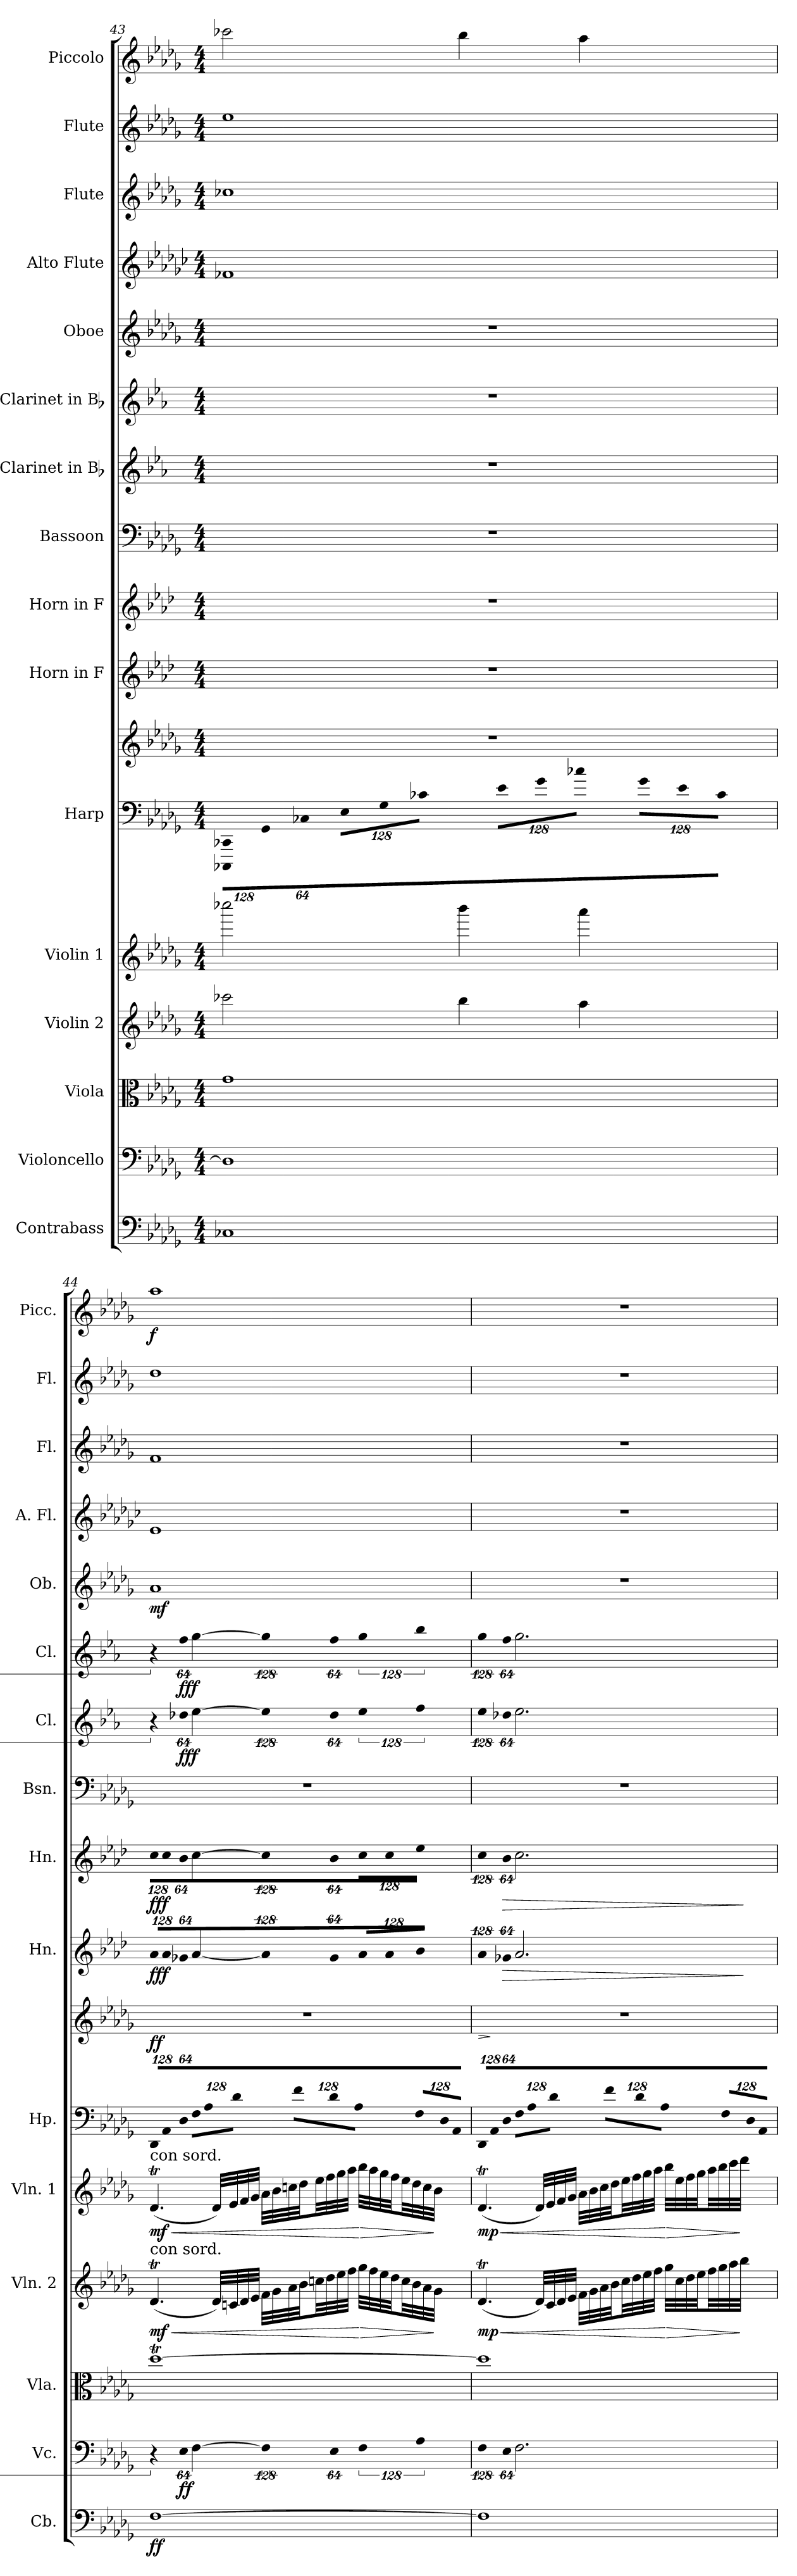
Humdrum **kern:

**kern	**dynam	**kern	**dynam	**kern	**kern	**dynam	**kern	**dynam	**kern	**kern	**dynam	**kern	**dynam	**kern	**dynam	**kern	**kern	**dynam	**kern	**dynam	**kern	**dynam	**kern	**kern	**kern	**kern	**dynam
*part16	*part16	*part15	*part15	*part14	*part13	*part13	*part12	*part12	*part11	*part11	*part11	*part10	*part10	*part9	*part9	*part8	*part7	*part7	*part6	*part6	*part5	*part5	*part4	*part3	*part2	*part1	*part1
*staff17	*staff17	*staff16	*staff16	*staff15	*staff14	*staff14	*staff13	*staff13	*staff12	*staff11	*staff11/12	*staff10	*staff10	*staff9	*staff9	*staff8	*staff7	*staff7	*staff6	*staff6	*staff5	*staff5	*staff4	*staff3	*staff2	*staff1	*staff1
*I"Contrabass	*	*I"Violoncello	*	*I"Viola	*I"Violin 2	*	*I"Violin 1	*	*I"Harp	*	*	*I"Horn in F	*	*I"Horn in F	*	*I"Bassoon	*I"Clarinet in Bb	*	*I"Clarinet in Bb	*	*I"Oboe	*	*I"Alto Flute	*I"Flute	*I"Flute	*I"Piccolo	*
*I'Cb.	*	*I'Vc.	*	*I'Vla.	*I'Vln. 2	*	*I'Vln. 1	*	*I'Hp.	*	*	*I'Hn.	*	*I'Hn.	*	*I'Bsn.	*I'Cl.	*	*I'Cl.	*	*I'Ob.	*	*I'A. Fl.	*I'Fl.	*I'Fl.	*I'Picc.	*
*clefF4	*	*clefF4	*	*clefC3	*clefG2	*	*clefG2	*	*clefF4	*clefG2	*	*clefG2	*	*clefG2	*	*clefF4	*clefG2	*	*clefG2	*	*clefG2	*	*clefG2	*clefG2	*clefG2	*clefG2	*
*ITrd7c12	*	*	*	*	*	*	*	*	*	*	*	*ITrd4c7	*	*ITrd4c7	*	*	*ITrd1c2	*	*ITrd1c2	*	*	*	*ITrd3c5	*	*	*ITrd-7c-12	*
*k[b-e-a-d-g-]	*	*k[b-e-a-d-g-]	*	*k[b-e-a-d-g-]	*k[b-e-a-d-g-]	*	*k[b-e-a-d-g-]	*	*k[b-e-a-d-g-]	*k[b-e-a-d-g-]	*	*k[b-e-a-d-g-]	*	*k[b-e-a-d-g-]	*	*k[b-e-a-d-g-]	*k[b-e-a-d-g-]	*	*k[b-e-a-d-g-]	*	*k[b-e-a-d-g-]	*	*k[b-e-a-d-g-]	*k[b-e-a-d-g-]	*k[b-e-a-d-g-]	*k[b-e-a-d-g-]	*
*D-:	*	*D-:	*	*D-:	*D-:	*	*D-:	*	*D-:	*D-:	*	*D-:	*	*D-:	*	*D-:	*D-:	*	*D-:	*	*D-:	*	*D-:	*D-:	*D-:	*D-:	*
*M4/4	*	*M4/4	*	*M4/4	*M4/4	*	*M4/4	*	*M4/4	*M4/4	*	*M4/4	*	*M4/4	*	*M4/4	*M4/4	*	*M4/4	*	*M4/4	*	*M4/4	*M4/4	*M4/4	*M4/4	*
*	*	*	*	*	*	*	*	*	*Xbrackettup	*	*	*	*	*	*	*	*	*	*	*	*	*	*	*	*	*	*
=43	=43	=43	=43	=43	=43	=43	=43	=43	=43	=43	=43	=43	=43	=43	=43	=43	=43	=43	=43	=43	=43	=43	=43	=43	=43	=43	=43
!	!	!	!	!	!	!	!	!	!LO:N:vis=8	!	!	!	!	!	!	!	!	!	!	!	!	!	!	!	!	!	!
1CC-Xi	.	1D-i]	.	1g-i	2ccc-Xi\	.	2cccc-Xi\	.	1024%85CCC-Xi/ 1024%85CC-XiL	1r	.	1r	.	1r	.	1r	1r	.	1r	.	1r	.	1c-Xi	1cc-Xi	1ee-i	2cccc-Xi\	.
!	!	!	!	!	!	!	!	!	!LO:N:vis=8	!	!	!	!	!	!	!	!	!	!	!	!	!	!	!	!	!	!
.	.	.	.	.	.	.	.	.	1024%85GG-i/	.	.	.	.	.	.	.	.	.	.	.	.	.	.	.	.	.	.
!	!	!	!	!	!	!	!	!	!LO:N:vis=8	!	!	!	!	!	!	!	!	!	!	!	!	!	!	!	!	!	!
.	.	.	.	.	.	.	.	.	512%43C-Xi/J	.	.	.	.	.	.	.	.	.	.	.	.	.	.	.	.	.	.
!	!	!	!	!	!	!	!	!	!LO:N:vis=8	!	!	!	!	!	!	!	!	!	!	!	!	!	!	!	!	!	!
.	.	.	.	.	.	.	.	.	1024%85E-i\L	.	.	.	.	.	.	.	.	.	.	.	.	.	.	.	.	.	.
!	!	!	!	!	!	!	!	!	!LO:N:vis=8	!	!	!	!	!	!	!	!	!	!	!	!	!	!	!	!	!	!
.	.	.	.	.	.	.	.	.	1024%85G-i\	.	.	.	.	.	.	.	.	.	.	.	.	.	.	.	.	.	.
!	!	!	!	!	!	!	!	!	!LO:N:vis=8	!	!	!	!	!	!	!	!	!	!	!	!	!	!	!	!	!	!
.	.	.	.	.	.	.	.	.	512%43c-Xi\J	.	.	.	.	.	.	.	.	.	.	.	.	.	.	.	.	.	.
!	!	!	!	!	!	!	!	!	!LO:N:vis=8	!	!	!	!	!	!	!	!	!	!	!	!	!	!	!	!	!	!
.	.	.	.	.	4bb-i\	.	4bbb-i\	.	1024%85e-i\L	.	.	.	.	.	.	.	.	.	.	.	.	.	.	.	.	4bbb-i\	.
!	!	!	!	!	!	!	!	!	!LO:N:vis=8	!	!	!	!	!	!	!	!	!	!	!	!	!	!	!	!	!	!
.	.	.	.	.	.	.	.	.	1024%85g-i\	.	.	.	.	.	.	.	.	.	.	.	.	.	.	.	.	.	.
!	!	!	!	!	!	!	!	!	!LO:N:vis=8	!	!	!	!	!	!	!	!	!	!	!	!	!	!	!	!	!	!
.	.	.	.	.	.	.	.	.	512%43cc-Xi\J	.	.	.	.	.	.	.	.	.	.	.	.	.	.	.	.	.	.
!	!	!	!	!	!	!	!	!	!LO:N:vis=8	!	!	!	!	!	!	!	!	!	!	!	!	!	!	!	!	!	!
.	.	.	.	.	4aa-i\	.	4aaa-i\	.	1024%85g-i\L	.	.	.	.	.	.	.	.	.	.	.	.	.	.	.	.	4aaa-i\	.
!	!	!	!	!	!	!	!	!	!LO:N:vis=8	!	!	!	!	!	!	!	!	!	!	!	!	!	!	!	!	!	!
.	.	.	.	.	.	.	.	.	1024%85e-i\	.	.	.	.	.	.	.	.	.	.	.	.	.	.	.	.	.	.
!	!	!	!	!	!	!	!	!	!LO:N:vis=8	!	!	!	!	!	!	!	!	!	!	!	!	!	!	!	!	!	!
.	.	.	.	.	.	.	.	.	512%43c-i\J	.	.	.	.	.	.	.	.	.	.	.	.	.	.	.	.	.	.
!!LO:PB:g=z
=44	=44	=44	=44	=44	=44	=44	=44	=44	=44	=44	=44	=44	=44	=44	=44	=44	=44	=44	=44	=44	=44	=44	=44	=44	=44	=44	=44
!	!	!LO:N:vis=4	!	!	!	!LO:HP:b	!	!LO:HP:b	!LO:N:vis=8	!	!	!	!	!	!	!	!	!	!	!	!	!	!	!	!	!	!
*	*	*	*	*	*	*	*	*	*	*	*	*Xbrackettup	*	*	*	*	*	*	*	*	*	*	*	*	*	*	*
!	!	!	!	!	!	!	!	!	!	!	!	!LO:N:vis=8	!	!	!	!	!	!	!	!	!	!	!	!	!	!	!
*	*	*	*	*	*	*	*	*	*	*	*	*	*	*Xbrackettup	*	*	*	*	*	*	*	*	*	*	*	*	*
!	!	!	!	!	!	!	!LO:TX:a:t=con sord.	!	!	!	!	!	!	!	!	!	!	!	!	!	!	!	!	!	!	!	!
!	!	!	!	!	!LO:TX:a:t=con sord.	!	!	!	!	!	!	!	!	!	!	!	!	!	!	!	!	!	!	!	!	!	!
!	!	!	!	!	!	!	!	!	!	!	!	!	!	!LO:N:vis=8	!	!	!LO:N:vis=4	!	!LO:N:vis=4	!	!	!	!	!	!	!	!
[>1FFi	ff	512%85r	.	[>1dd-Ti	(4.d-Ti/	< mf	(4.d-Ti/	< mf	1024%85DD-i/L	1r	ff	1024%85d-i/L	fff	1024%85fi\L	fff	1r	512%85r	.	512%85r	.	1a-i	mf	1B-i	1fi	1dd-i	1aaa-i	f
!	!	!	!	!	!	!	!	!	!LO:N:vis=8	!	!	!LO:N:vis=8	!	!LO:N:vis=8	!	!	!	!	!	!	!	!	!	!	!	!	!
.	.	.	.	.	.	.	.	.	1024%85AA-i/	.	.	1024%85d-i/	.	1024%85fi\	.	.	.	.	.	.	.	.	.	.	.	.	.
!	!	!LO:N:vis=8	!	!	!	!	!	!	!LO:N:vis=8	!	!	!LO:N:vis=8	!	!LO:N:vis=8	!	!	!LO:N:vis=8	!	!LO:N:vis=8	!	!	!	!	!	!	!	!
.	.	512%43E-i\	ff	.	.	.	.	.	512%43D-i/J	.	.	512%43c-Xi/J	.	512%43e-i\J	.	.	512%43cc-Xi\	fff	512%43ee-i\	fff	.	.	.	.	.	.	.
!	!	!	!	!	!	!	!	!	!LO:N:vis=8	!	!	!	!	!	!	!	!	!	!	!	!	!	!	!	!	!	!
.	.	[>4Fi\	.	.	.	.	.	.	1024%85Fi\L	.	.	[<4d-i/	.	[>4fi\	.	.	[>4dd-i\	.	[>4ffi\	.	.	.	.	.	.	.	.
!	!	!	!	!	!	!	!	!	!LO:N:vis=8	!	!	!	!	!	!	!	!	!	!	!	!	!	!	!	!	!	!
.	.	.	.	.	.	.	.	.	1024%85A-i\	.	.	.	.	.	.	.	.	.	.	.	.	.	.	.	.	.	.
.	.	.	.	.	32d-i/LLL)	.	32d-i/LLL)	.	.	.	.	.	.	.	.	.	.	.	.	.	.	.	.	.	.	.	.
.	.	.	.	.	32cni/	.	32e-i/	.	.	.	.	.	.	.	.	.	.	.	.	.	.	.	.	.	.	.	.
!	!	!	!	!	!	!	!	!	!LO:N:vis=8	!	!	!	!	!	!	!	!	!	!	!	!	!	!	!	!	!	!
.	.	.	.	.	.	.	.	.	512%43d-i\J	.	.	.	.	.	.	.	.	.	.	.	.	.	.	.	.	.	.
.	.	.	.	.	32d-i/	.	32fi/	.	.	.	.	.	.	.	.	.	.	.	.	.	.	.	.	.	.	.	.
.	.	.	.	.	32e-i/JJJ	.	32g-i/JJJ	.	.	.	.	.	.	.	.	.	.	.	.	.	.	.	.	.	.	.	.
!	!	!LO:N:vis=4	!	!	!	!	!	!	!LO:N:vis=8	!	!	!	!	!	!	!	!	!	!	!	!	!	!	!	!	!	!
*	*	*	*	*	*	*	*	*	*	*	*	*brackettup	*	*	*	*	*	*	*	*	*	*	*	*	*	*	*
!	!	!	!	!	!	!	!	!	!	!	!	!LO:N:vis=4	!	!	!	!	!	!	!	!	!	!	!	!	!	!	!
*	*	*	*	*	*	*	*	*	*	*	*	*	*	*brackettup	*	*	*	*	*	*	*	*	*	*	*	*	*
!	!	!	!	!	!	!	!	!	!	!	!	!	!	!LO:N:vis=4	!	!	!LO:N:vis=4	!	!LO:N:vis=4	!	!	!	!	!	!	!	!
.	.	512%85Fi\]	.	.	32fi\LLL	.	32a-i\LLL	.	1024%85fi\L	.	.	512%85d-i/]	.	512%85fi\]	.	.	512%85dd-i\]	.	512%85ffi\]	.	.	.	.	.	.	.	.
.	.	.	.	.	32g-i\	.	32b-i\	.	.	.	.	.	.	.	.	.	.	.	.	.	.	.	.	.	.	.	.
.	.	.	.	.	32a-i\	.	32ccni\	.	.	.	.	.	.	.	.	.	.	.	.	.	.	.	.	.	.	.	.
!	!	!	!	!	!	!	!	!	!LO:N:vis=8	!	!	!	!	!	!	!	!	!	!	!	!	!	!	!	!	!	!
.	.	.	.	.	.	.	.	.	1024%85d-i\	.	.	.	.	.	.	.	.	.	.	.	.	.	.	.	.	.	.
.	.	.	.	.	32b-i\JJ	.	32dd-i\JJ	.	.	.	.	.	.	.	.	.	.	.	.	.	.	.	.	.	.	.	.
.	.	.	.	.	32ccni\LL	.	32ee-i\LL	.	.	.	.	.	.	.	.	.	.	.	.	.	.	.	.	.	.	.	.
.	.	.	.	.	32dd-i\	.	32ffi\	.	.	.	.	.	.	.	.	.	.	.	.	.	.	.	.	.	.	.	.
!	!	!LO:N:vis=8	!	!	!	!	!	!	!LO:N:vis=8	!	!	!LO:N:vis=8	!	!LO:N:vis=8	!	!	!LO:N:vis=8	!	!LO:N:vis=8	!	!	!	!	!	!	!	!
.	.	512%43E-i\	.	.	.	.	.	.	512%43A-i\J	.	.	512%43c-i/	.	512%43e-i\	.	.	512%43cc-i\	.	512%43ee-i\	.	.	.	.	.	.	.	.
.	.	.	.	.	32ee-i\	.	32gg-i\	.	.	.	.	.	.	.	.	.	.	.	.	.	.	.	.	.	.	.	.
.	.	.	.	.	32ffi\JJJ	.	32aa-i\JJJ	.	.	.	.	.	.	.	.	.	.	.	.	.	.	.	.	.	.	.	.
!	!	!LO:N:vis=4	!	!	!	!LO:HP:n=1:b	!	!LO:HP:n=1:b	!LO:N:vis=8	!	!	!	!	!	!	!	!	!	!	!	!	!	!	!	!	!	!
*	*	*	*	*	*	*	*	*	*	*	*	*Xbrackettup	*	*	*	*	*	*	*	*	*	*	*	*	*	*	*
!	!	!	!	!	!	!	!	!	!	!	!	!LO:N:vis=8	!	!	!	!	!	!	!	!	!	!	!	!	!	!	!
*	*	*	*	*	*	*	*	*	*	*	*	*	*	*Xbrackettup	*	*	*	*	*	*	*	*	*	*	*	*	*
!	!	!	!	!	!	!	!	!	!	!	!	!	!	!LO:N:vis=8	!	!	!LO:N:vis=4	!	!LO:N:vis=4	!	!	!	!	!	!	!	!
.	.	512%85Fi\	.	.	32gg-i\LLL	[ >	32bb-i\LLL	[ >	1024%85Fi/L	.	.	1024%85d-i/L	.	1024%85fi\L	.	.	512%85dd-i\	.	512%85ffi\	.	.	.	.	.	.	.	.
.	.	.	.	.	32ffi\	.	32aa-i\	.	.	.	.	.	.	.	.	.	.	.	.	.	.	.	.	.	.	.	.
.	.	.	.	.	32ee-i\	.	32gg-i\	.	.	.	.	.	.	.	.	.	.	.	.	.	.	.	.	.	.	.	.
!	!	!	!	!	!	!	!	!	!LO:N:vis=8	!	!	!LO:N:vis=8	!	!LO:N:vis=8	!	!	!	!	!	!	!	!	!	!	!	!	!
.	.	.	.	.	.	.	.	.	1024%85D-i/	.	.	1024%85d-i/	.	1024%85fi\	.	.	.	.	.	.	.	.	.	.	.	.	.
.	.	.	.	.	32dd-i\JJ	.	32ffi\JJ	.	.	.	.	.	.	.	.	.	.	.	.	.	.	.	.	.	.	.	.
.	.	.	.	.	32cci\LL	.	32ee-i\LL	.	.	.	.	.	.	.	.	.	.	.	.	.	.	.	.	.	.	.	.
.	.	.	.	.	32b-i\	.	32dd-i\	.	.	.	.	.	.	.	.	.	.	.	.	.	.	.	.	.	.	.	.
!	!	!LO:N:vis=8	!	!	!	!	!	!	!LO:N:vis=8	!	!	!LO:N:vis=8	!	!LO:N:vis=8	!	!	!LO:N:vis=8	!	!LO:N:vis=8	!	!	!	!	!	!	!	!
.	.	512%43A-i\	.	.	.	.	.	.	512%43AA-i/J	.	.	512%43e-i/J	.	512%43a-i\J	.	.	512%43ee-i\	.	512%43aa-i\	.	.	.	.	.	.	.	.
.	.	.	.	.	32a-i\	.	32cci\	.	.	.	.	.	.	.	.	.	.	.	.	.	.	.	.	.	.	.	.
.	.	.	.	.	32g-i\JJJ	]	32b-i\JJJ	]	.	.	.	.	.	.	.	.	.	.	.	.	.	.	.	.	.	.	.
=45	=45	=45	=45	=45	=45	=45	=45	=45	=45	=45	=45	=45	=45	=45	=45	=45	=45	=45	=45	=45	=45	=45	=45	=45	=45	=45	=45
!	!	!LO:N:vis=4	!	!	!	!LO:HP:b	!	!LO:HP:b	!LO:N:vis=8	!	!LO:HP:b	!	!	!	!	!	!	!	!	!	!	!	!	!	!	!	!
*	*	*	*	*	*	*	*	*	*	*	*	*brackettup	*	*	*	*	*	*	*	*	*	*	*	*	*	*	*
!	!	!	!	!	!	!	!	!	!	!	!	!LO:N:vis=4	!	!	!	!	!	!	!	!	!	!	!	!	!	!	!
*	*	*	*	*	*	*	*	*	*	*	*	*	*	*brackettup	*	*	*	*	*	*	*	*	*	*	*	*	*
!	!	!	!	!	!	!	!	!	!	!	!	!	!	!LO:N:vis=4	!	!	!LO:N:vis=4	!	!LO:N:vis=4	!	!	!	!	!	!	!	!
1FFi]	.	512%85Fi\	.	1dd-i]	(4.d-Ti/	< mp	(4.d-Ti/	< mp	1024%85DD-i/L	1r	>	512%85d-i/	.	512%85fi\	.	1r	512%85dd-i\	.	512%85ffi\	.	1r	.	1r	1r	1r	1r	.
!	!	!	!	!	!	!	!	!	!LO:N:vis=8	!	!	!	!	!	!	!	!	!	!	!	!	!	!	!	!	!	!
.	.	.	.	.	.	.	.	.	1024%85AA-i/	.	]	.	.	.	.	.	.	.	.	.	.	.	.	.	.	.	.
!	!	!LO:N:vis=8	!	!	!	!	!	!	!LO:N:vis=8	!	!	!LO:N:vis=8	!LO:HP:b	!LO:N:vis=8	!LO:HP:b	!	!LO:N:vis=8	!	!LO:N:vis=8	!	!	!	!	!	!	!	!
.	.	512%43E-i\	.	.	.	.	.	.	512%43D-i/J	.	.	512%43c-Xi/	>	512%43e-i\	>	.	512%43cc-Xi\	.	512%43ee-i\	.	.	.	.	.	.	.	.
!	!	!	!	!	!	!	!	!	!LO:N:vis=8	!	!	!	!	!	!	!	!	!	!	!	!	!	!	!	!	!	!
.	.	2.Fi\	.	.	.	.	.	.	1024%85Fi\L	.	.	2.d-i/	.	2.fi\	.	.	2.dd-i\	.	2.ffi\	.	.	.	.	.	.	.	.
!	!	!	!	!	!	!	!	!	!LO:N:vis=8	!	!	!	!	!	!	!	!	!	!	!	!	!	!	!	!	!	!
.	.	.	.	.	.	.	.	.	1024%85A-i\	.	.	.	.	.	.	.	.	.	.	.	.	.	.	.	.	.	.
.	.	.	.	.	32d-i/LLL)	.	32d-i/LLL)	.	.	.	.	.	.	.	.	.	.	.	.	.	.	.	.	.	.	.	.
.	.	.	.	.	32ci/	.	32e-i/	.	.	.	.	.	.	.	.	.	.	.	.	.	.	.	.	.	.	.	.
!	!	!	!	!	!	!	!	!	!LO:N:vis=8	!	!	!	!	!	!	!	!	!	!	!	!	!	!	!	!	!	!
.	.	.	.	.	.	.	.	.	512%43d-i\J	.	.	.	.	.	.	.	.	.	.	.	.	.	.	.	.	.	.
.	.	.	.	.	32d-i/	.	32fi/	.	.	.	.	.	.	.	.	.	.	.	.	.	.	.	.	.	.	.	.
.	.	.	.	.	32e-i/JJJ	.	32g-i/JJJ	.	.	.	.	.	.	.	.	.	.	.	.	.	.	.	.	.	.	.	.
!	!	!	!	!	!	!	!	!	!LO:N:vis=8	!	!	!	!	!	!	!	!	!	!	!	!	!	!	!	!	!	!
.	.	.	.	.	32fi\LLL	.	32a-i\LLL	.	1024%85fi\L	.	.	.	.	.	.	.	.	.	.	.	.	.	.	.	.	.	.
.	.	.	.	.	32g-i\	.	32b-i\	.	.	.	.	.	.	.	.	.	.	.	.	.	.	.	.	.	.	.	.
.	.	.	.	.	32a-i\	.	32cci\	.	.	.	.	.	.	.	.	.	.	.	.	.	.	.	.	.	.	.	.
!	!	!	!	!	!	!	!	!	!LO:N:vis=8	!	!	!	!	!	!	!	!	!	!	!	!	!	!	!	!	!	!
.	.	.	.	.	.	.	.	.	1024%85d-i\	.	.	.	.	.	.	.	.	.	.	.	.	.	.	.	.	.	.
.	.	.	.	.	32b-i\JJ	.	32dd-i\JJ	.	.	.	.	.	.	.	.	.	.	.	.	.	.	.	.	.	.	.	.
.	.	.	.	.	32cci\LL	.	32ee-i\LL	.	.	.	.	.	.	.	.	.	.	.	.	.	.	.	.	.	.	.	.
.	.	.	.	.	32dd-i\	.	32ffi\	.	.	.	.	.	.	.	.	.	.	.	.	.	.	.	.	.	.	.	.
!	!	!	!	!	!	!	!	!	!LO:N:vis=8	!	!	!	!	!	!	!	!	!	!	!	!	!	!	!	!	!	!
.	.	.	.	.	.	.	.	.	512%43A-i\J	.	.	.	.	.	.	.	.	.	.	.	.	.	.	.	.	.	.
.	.	.	.	.	32ee-i\	.	32gg-i\	.	.	.	.	.	.	.	.	.	.	.	.	.	.	.	.	.	.	.	.
.	.	.	.	.	32ffi\JJJ	.	32aa-i\JJJ	.	.	.	.	.	.	.	.	.	.	.	.	.	.	.	.	.	.	.	.
!	!	!	!	!	!	!LO:HP:n=1:b	!	!LO:HP:n=1:b	!LO:N:vis=8	!	!	!	!	!	!	!	!	!	!	!	!	!	!	!	!	!	!
.	.	.	.	.	32gg-i\LLL	[ >	32bb-i\LLL	[ >	1024%85Fi/L	.	.	.	.	.	.	.	.	.	.	.	.	.	.	.	.	.	.
.	.	.	.	.	32cci\	.	32ee-i\	.	.	.	.	.	.	.	.	.	.	.	.	.	.	.	.	.	.	.	.
.	.	.	.	.	32dd-i\	.	32ffi\	.	.	.	.	.	.	.	.	.	.	.	.	.	.	.	.	.	.	.	.
!	!	!	!	!	!	!	!	!	!LO:N:vis=8	!	!	!	!	!	!	!	!	!	!	!	!	!	!	!	!	!	!
.	.	.	.	.	.	.	.	.	1024%85D-i/	.	.	.	.	.	.	.	.	.	.	.	.	.	.	.	.	.	.
.	.	.	.	.	32ee-i\JJ	.	32gg-i\JJ	.	.	.	.	.	.	.	.	.	.	.	.	.	.	.	.	.	.	.	.
.	.	.	.	.	32ffi\LL	.	32aa-i\LL	.	.	.	.	.	.	.	.	.	.	.	.	.	.	.	.	.	.	.	.
.	.	.	.	.	32gg-i\	.	32bb-i\	.	.	.	.	.	.	.	.	.	.	.	.	.	.	.	.	.	.	.	.
!	!	!	!	!	!	!	!	!	!LO:N:vis=8	!	!	!	!	!	!	!	!	!	!	!	!	!	!	!	!	!	!
.	.	.	.	.	.	.	.	.	512%43AA-i/J	.	.	.	.	.	.	.	.	.	.	.	.	.	.	.	.	.	.
.	.	.	.	.	32aa-i\	.	32ccci\	.	.	.	.	.	.	.	.	.	.	.	.	.	.	.	.	.	.	.	.
.	.	.	.	.	32bb-i\JJJ	]	32ddd-i\JJJ	]	.	.	.	.	.	.	.	.	.	.	.	.	.	.	.	.	.	.	.
.	.	.	.	.	.	.	.	.	.	.	.	.	]	.	]	.	.	.	.	.	.	.	.	.	.	.	.
=	=	=	=	=	=	=	=	=	=	=	=	=	=	=	=	=	=	=	=	=	=	=	=	=	=	=	=
*-	*-	*-	*-	*-	*-	*-	*-	*-	*-	*-	*-	*-	*-	*-	*-	*-	*-	*-	*-	*-	*-	*-	*-	*-	*-	*-	*-
